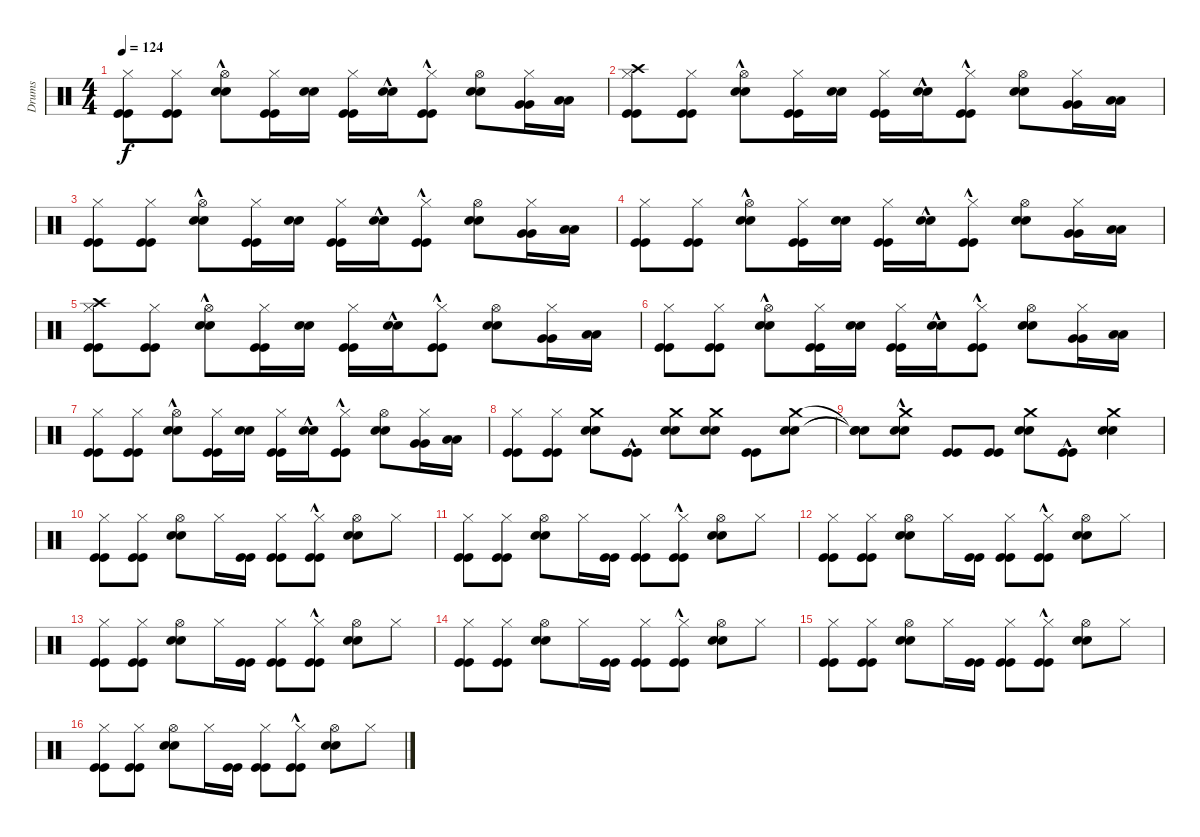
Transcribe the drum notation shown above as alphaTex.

\track ("Drums" "Drums") {instrument percussion}
\staff {score}
\articulation defaults
\ts (4 4)
\tempo 124
\clef neutral
\ks c
("Kick (hit)" "Kick (hit)" "Hi-Hat (closed)").8{dy f} ("Kick (hit)" "Kick (hit)" "Hi-Hat (closed)").8 ("Snare (hit) 2"{hac} "Snare (hit) 2"{hac} "Hi-Hat (open)").8 ("Kick (hit)" "Kick (hit)" "Hi-Hat (closed)").16 ("Snare (hit) 2" "Snare (hit) 2").16 ("Kick (hit)" "Kick (hit)" "Hi-Hat (closed)").16 ("Snare (hit) 2"{hac} "Snare (hit) 2"{hac}).16 ("Kick (hit)"{hac} "Kick (hit)"{hac} "Hi-Hat (closed)").8 ("Snare (hit) 2" "Snare (hit) 2" "Hi-Hat (open)").8 ("Very Low Tom (hit)" "Very Low Tom (hit)" "Hi-Hat (closed)").16 ("Low Tom (hit)" "Low Tom (hit)").16 |
("Kick (hit)" "Kick (hit)" "Hi-Hat (closed)" "Crash high (hit)").8 ("Kick (hit)" "Kick (hit)" "Hi-Hat (closed)").8 ("Snare (hit) 2"{hac} "Snare (hit) 2"{hac} "Hi-Hat (open)").8 ("Kick (hit)" "Kick (hit)" "Hi-Hat (closed)").16 ("Snare (hit) 2" "Snare (hit) 2").16 ("Kick (hit)" "Kick (hit)" "Hi-Hat (closed)").16 ("Snare (hit) 2"{hac} "Snare (hit) 2"{hac}).16 ("Kick (hit)"{hac} "Kick (hit)"{hac} "Hi-Hat (closed)").8 ("Snare (hit) 2" "Snare (hit) 2" "Hi-Hat (open)").8 ("Very Low Tom (hit)" "Very Low Tom (hit)" "Hi-Hat (closed)").16 ("Low Tom (hit)" "Low Tom (hit)").16 |
("Kick (hit)" "Kick (hit)" "Hi-Hat (closed)").8 ("Kick (hit)" "Kick (hit)" "Hi-Hat (closed)").8 ("Snare (hit) 2"{hac} "Snare (hit) 2"{hac} "Hi-Hat (open)").8 ("Kick (hit)" "Kick (hit)" "Hi-Hat (closed)").16 ("Snare (hit) 2" "Snare (hit) 2").16 ("Kick (hit)" "Kick (hit)" "Hi-Hat (closed)").16 ("Snare (hit) 2"{hac} "Snare (hit) 2"{hac}).16 ("Kick (hit)"{hac} "Kick (hit)"{hac} "Hi-Hat (closed)").8 ("Snare (hit) 2" "Snare (hit) 2" "Hi-Hat (open)").8 ("Very Low Tom (hit)" "Very Low Tom (hit)" "Hi-Hat (closed)").16 ("Low Tom (hit)" "Low Tom (hit)").16 |
("Kick (hit)" "Kick (hit)" "Hi-Hat (closed)").8 ("Kick (hit)" "Kick (hit)" "Hi-Hat (closed)").8 ("Snare (hit) 2"{hac} "Snare (hit) 2"{hac} "Hi-Hat (open)").8 ("Kick (hit)" "Kick (hit)" "Hi-Hat (closed)").16 ("Snare (hit) 2" "Snare (hit) 2").16 ("Kick (hit)" "Kick (hit)" "Hi-Hat (closed)").16 ("Snare (hit) 2"{hac} "Snare (hit) 2"{hac}).16 ("Kick (hit)"{hac} "Kick (hit)"{hac} "Hi-Hat (closed)").8 ("Snare (hit) 2" "Snare (hit) 2" "Hi-Hat (open)").8 ("Very Low Tom (hit)" "Very Low Tom (hit)" "Hi-Hat (closed)").16 ("Low Tom (hit)" "Low Tom (hit)").16 |
("Kick (hit)" "Kick (hit)" "Hi-Hat (closed)" "Crash high (hit)").8 ("Kick (hit)" "Kick (hit)" "Hi-Hat (closed)").8 ("Snare (hit) 2"{hac} "Snare (hit) 2"{hac} "Hi-Hat (open)").8 ("Kick (hit)" "Kick (hit)" "Hi-Hat (closed)").16 ("Snare (hit) 2" "Snare (hit) 2").16 ("Kick (hit)" "Kick (hit)" "Hi-Hat (closed)").16 ("Snare (hit) 2"{hac} "Snare (hit) 2"{hac}).16 ("Kick (hit)"{hac} "Kick (hit)"{hac} "Hi-Hat (closed)").8 ("Snare (hit) 2" "Snare (hit) 2" "Hi-Hat (open)").8 ("Very Low Tom (hit)" "Very Low Tom (hit)" "Hi-Hat (closed)").16 ("Low Tom (hit)" "Low Tom (hit)").16 |
("Kick (hit)" "Kick (hit)" "Hi-Hat (closed)").8 ("Kick (hit)" "Kick (hit)" "Hi-Hat (closed)").8 ("Snare (hit) 2"{hac} "Snare (hit) 2"{hac} "Hi-Hat (open)").8 ("Kick (hit)" "Kick (hit)" "Hi-Hat (closed)").16 ("Snare (hit) 2" "Snare (hit) 2").16 ("Kick (hit)" "Kick (hit)" "Hi-Hat (closed)").16 ("Snare (hit) 2"{hac} "Snare (hit) 2"{hac}).16 ("Kick (hit)"{hac} "Kick (hit)"{hac} "Hi-Hat (closed)").8 ("Snare (hit) 2" "Snare (hit) 2" "Hi-Hat (open)").8 ("Very Low Tom (hit)" "Very Low Tom (hit)" "Hi-Hat (closed)").16 ("Low Tom (hit)" "Low Tom (hit)").16 |
("Kick (hit)" "Kick (hit)" "Hi-Hat (closed)").8 ("Kick (hit)" "Kick (hit)" "Hi-Hat (closed)").8 ("Snare (hit) 2"{hac} "Snare (hit) 2"{hac} "Hi-Hat (open)").8 ("Kick (hit)" "Kick (hit)" "Hi-Hat (closed)").16 ("Snare (hit) 2" "Snare (hit) 2").16 ("Kick (hit)" "Kick (hit)" "Hi-Hat (closed)").16 ("Snare (hit) 2"{hac} "Snare (hit) 2"{hac}).16 ("Kick (hit)"{hac} "Kick (hit)"{hac} "Hi-Hat (closed)").8 ("Snare (hit) 2" "Snare (hit) 2" "Hi-Hat (open)").8 ("Very Low Tom (hit)" "Very Low Tom (hit)" "Hi-Hat (closed)").16 ("Low Tom (hit)" "Low Tom (hit)").16 |
("Kick (hit)" "Kick (hit)" "Hi-Hat (closed)").8 ("Kick (hit)" "Kick (hit)" "Hi-Hat (closed)").8 ("Snare (hit) 2" "Snare (hit) 2" "Crash medium (hit)").8 ("Kick (hit)"{hac} "Kick (hit)"{hac}).8 ("Snare (hit) 2" "Snare (hit) 2" "Crash medium (hit)").8 ("Snare (hit) 2" "Snare (hit) 2" "Crash medium (hit)").8 ("Kick (hit)" "Kick (hit)").8 ("Snare (hit) 2" "Snare (hit) 2" "Crash medium (hit)").8 |
("Snare (hit)"{t} "Snare (hit)"{t} "Snare (hit)"{t}).8 ("Snare (hit) 2"{hac} "Snare (hit) 2"{hac} "Crash medium (hit)"{hac}).8 ("Kick (hit)" "Kick (hit)").8 ("Kick (hit)" "Kick (hit)").8 ("Snare (hit) 2" "Snare (hit) 2" "Crash medium (hit)").8 ("Kick (hit)"{hac} "Kick (hit)"{hac}).8 ("Snare (hit) 2" "Snare (hit) 2" "Crash medium (hit)").4 |
("Kick (hit)" "Kick (hit)" "Hi-Hat (closed)").8 ("Kick (hit)" "Kick (hit)" "Hi-Hat (closed)").8 ("Snare (hit) 2" "Snare (hit) 2" "Hi-Hat (open)").8 "Hi-Hat (closed)".16 ("Kick (hit)" "Kick (hit)").16 ("Kick (hit)" "Kick (hit)" "Hi-Hat (closed)").8 ("Kick (hit)"{hac} "Kick (hit)"{hac} "Hi-Hat (closed)").8 ("Snare (hit) 2" "Snare (hit) 2" "Hi-Hat (open)").8 "Hi-Hat (closed)".8 |
("Kick (hit)" "Kick (hit)" "Hi-Hat (closed)").8 ("Kick (hit)" "Kick (hit)" "Hi-Hat (closed)").8 ("Snare (hit) 2" "Snare (hit) 2" "Hi-Hat (open)").8 "Hi-Hat (closed)".16 ("Kick (hit)" "Kick (hit)").16 ("Kick (hit)" "Kick (hit)" "Hi-Hat (closed)").8 ("Kick (hit)"{hac} "Kick (hit)"{hac} "Hi-Hat (closed)").8 ("Snare (hit) 2" "Snare (hit) 2" "Hi-Hat (open)").8 "Hi-Hat (closed)".8 |
("Kick (hit)" "Kick (hit)" "Hi-Hat (closed)").8 ("Kick (hit)" "Kick (hit)" "Hi-Hat (closed)").8 ("Snare (hit) 2" "Snare (hit) 2" "Hi-Hat (open)").8 "Hi-Hat (closed)".16 ("Kick (hit)" "Kick (hit)").16 ("Kick (hit)" "Kick (hit)" "Hi-Hat (closed)").8 ("Kick (hit)"{hac} "Kick (hit)"{hac} "Hi-Hat (closed)").8 ("Snare (hit) 2" "Snare (hit) 2" "Hi-Hat (open)").8 "Hi-Hat (closed)".8 |
("Kick (hit)" "Kick (hit)" "Hi-Hat (closed)").8 ("Kick (hit)" "Kick (hit)" "Hi-Hat (closed)").8 ("Snare (hit) 2" "Snare (hit) 2" "Hi-Hat (open)").8 "Hi-Hat (closed)".16 ("Kick (hit)" "Kick (hit)").16 ("Kick (hit)" "Kick (hit)" "Hi-Hat (closed)").8 ("Kick (hit)"{hac} "Kick (hit)"{hac} "Hi-Hat (closed)").8 ("Snare (hit) 2" "Snare (hit) 2" "Hi-Hat (open)").8 "Hi-Hat (closed)".8 |
("Kick (hit)" "Kick (hit)" "Hi-Hat (closed)").8 ("Kick (hit)" "Kick (hit)" "Hi-Hat (closed)").8 ("Snare (hit) 2" "Snare (hit) 2" "Hi-Hat (open)").8 "Hi-Hat (closed)".16 ("Kick (hit)" "Kick (hit)").16 ("Kick (hit)" "Kick (hit)" "Hi-Hat (closed)").8 ("Kick (hit)"{hac} "Kick (hit)"{hac} "Hi-Hat (closed)").8 ("Snare (hit) 2" "Snare (hit) 2" "Hi-Hat (open)").8 "Hi-Hat (closed)".8 |
("Kick (hit)" "Kick (hit)" "Hi-Hat (closed)").8 ("Kick (hit)" "Kick (hit)" "Hi-Hat (closed)").8 ("Snare (hit) 2" "Snare (hit) 2" "Hi-Hat (open)").8 "Hi-Hat (closed)".16 ("Kick (hit)" "Kick (hit)").16 ("Kick (hit)" "Kick (hit)" "Hi-Hat (closed)").8 ("Kick (hit)"{hac} "Kick (hit)"{hac} "Hi-Hat (closed)").8 ("Snare (hit) 2" "Snare (hit) 2" "Hi-Hat (open)").8 "Hi-Hat (closed)".8 |
("Kick (hit)" "Kick (hit)" "Hi-Hat (closed)").8 ("Kick (hit)" "Kick (hit)" "Hi-Hat (closed)").8 ("Snare (hit) 2" "Snare (hit) 2" "Hi-Hat (open)").8 "Hi-Hat (closed)".16 ("Kick (hit)" "Kick (hit)").16 ("Kick (hit)" "Kick (hit)" "Hi-Hat (closed)").8 ("Kick (hit)"{hac} "Kick (hit)"{hac} "Hi-Hat (closed)").8 ("Snare (hit) 2" "Snare (hit) 2" "Hi-Hat (open)").8 "Hi-Hat (closed)".8
